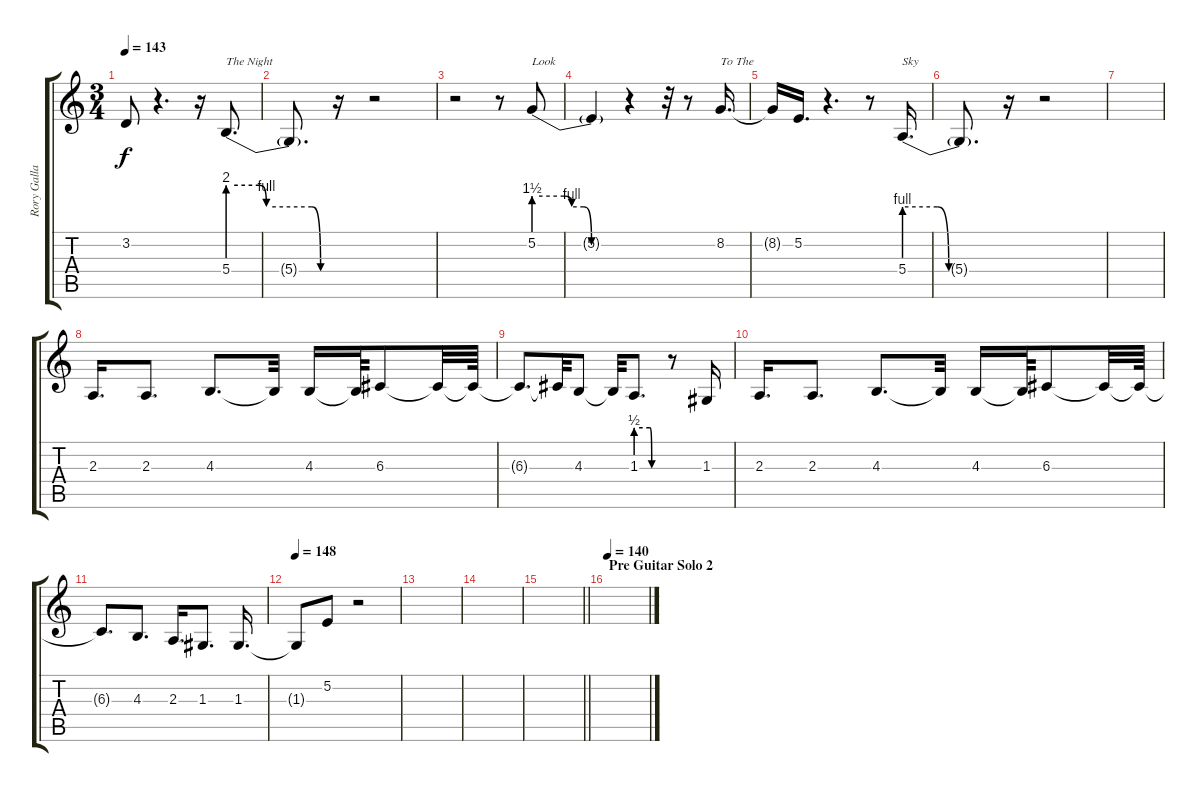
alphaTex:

\track ("Rory Gallagher (Vocals)" "Rory Galla") {instrument viola}
\staff {score tabs}
\tuning (E4 B3 G3 D3 A2 E2) {hide}
\ts (3 4)
\tempo 143
\clef g2
\ks c
3.2{t}.8{dy f} r.4{d} r.16 5.4{be (custom 0 8 18 8 22 4 48 4 53 0 60 0)}.8{d txt "The Night"} |
5.4{t}.8{d} r.16 r.2 |
r.2 r.8 5.2{be (custom 0 6 20 6 25 4 33 4 38 0 60 0)}.8{txt "Look"} |
5.2{t}.4 r.4 r.32 r.8 8.2.16{d txt "To The"} |
8.2{t}.16 5.2.16{d} r.4{d} r.8 5.4{be (custom 0 4 20 4 27 0 60 0)}.16{d txt "Sky"} |
5.4{t}.8{d} r.16 r.2 |
|
2.3.16{d} 2.3.8{d} 4.3.8{d} 4.3{t}.32 4.3.16 4.3{t}.64 6.3.8 6.3{t}.32 6.3{t}.64 |
6.3{t}.8{d} 6.3{t}.32 4.3.8 4.3{t}.32 1.3{be (custom 0 2 30 2 34 0 60 0)}.8{d} r.8 1.3.16 |
2.3.16{d} 2.3.8{d} 4.3.8{d} 4.3{t}.32 4.3.16 4.3{t}.64 6.3.8 6.3{t}.32 6.3{t}.64 |
6.3{t}.8{d} 4.3.8{d} 2.3.16{d} 1.3.8{d} 1.3.16{d} |
\tempo 148
1.3{t}.8 5.2.8 r.2 |
|
|
\barLineRight lightlight
|
\section ("" "Pre Guitar Solo 2")
\tempo 140
